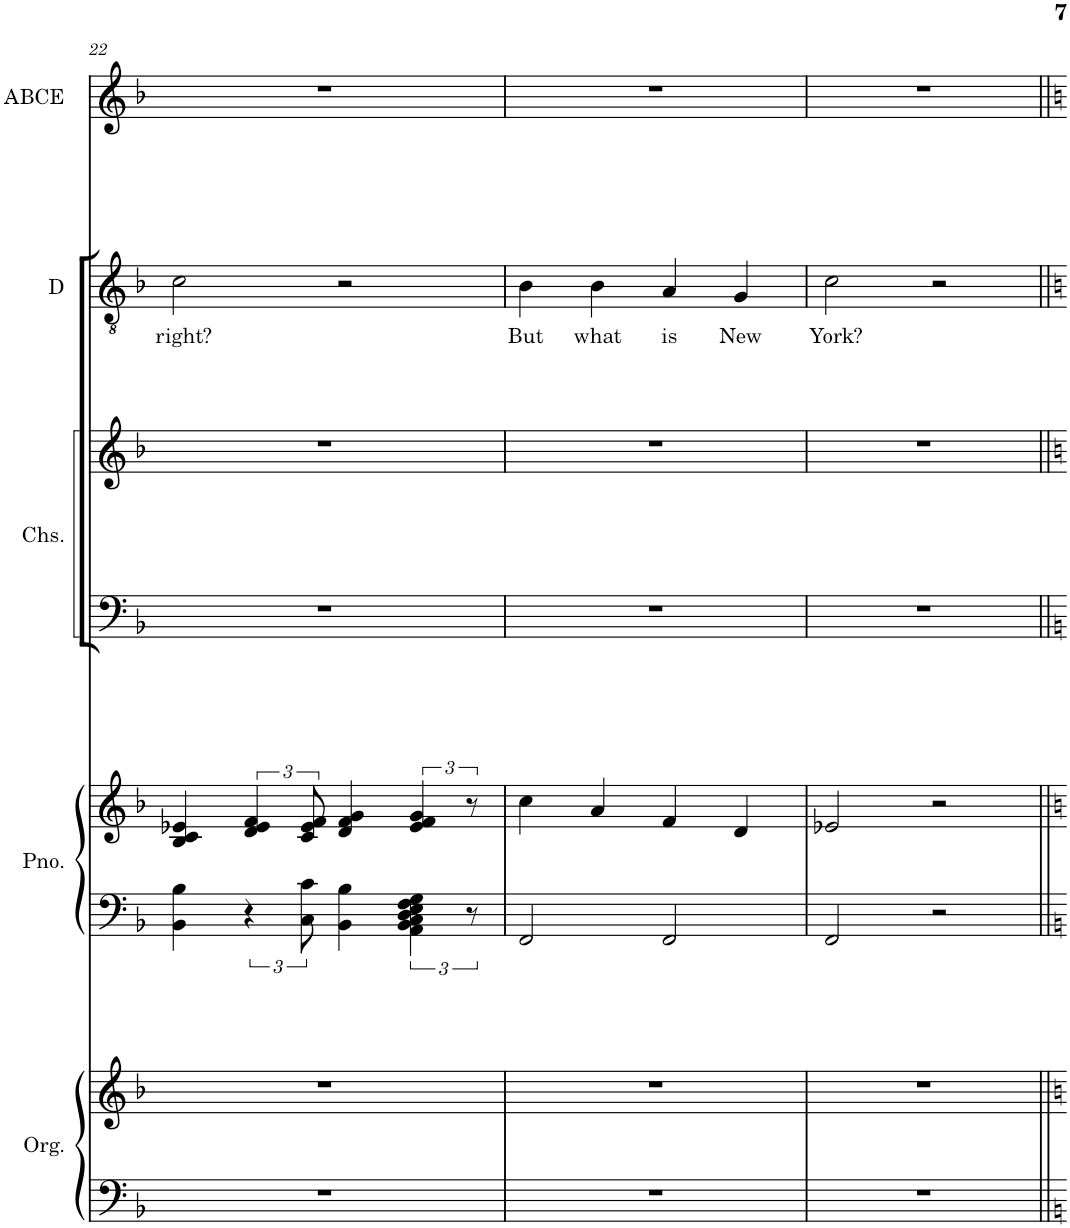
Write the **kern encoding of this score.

**kern	**kern	**kern	**kern	**kern	**kern	**kern	**text	**kern
*part5	*part5	*part4	*part4	*part3	*part3	*part2	*part2	*part1
*staff8	*staff7	*staff6	*staff5	*staff4	*staff3	*staff2	*staff2	*staff1
*I"Organ	*	*I"Piano	*	*I"Chorus	*	*I"Dan	*	*I"Allie Belle Celle Ellie
*I'Org.	*	*I'Pno.	*	*I'Chs.	*	*I'D	*	*I'ABCE
!!LO:PB:g=z
*clefF4	*clefG2	*clefF4	*clefG2	*clefF4	*clefG2	*clefGv2	*	*clefG2
*	*	*	*	*	*	*Trd1c2	*	*Trd1c2
*k[b-]	*k[b-]	*k[b-]	*k[b-]	*k[b-]	*k[b-]	*k[b-]	*	*k[b-]
*M4/4	*M4/4	*M4/4	*M4/4	*M4/4	*M4/4	*M4/4	*	*M4/4
=22	=22	=22	=22	=22	=22	=22	=22	=22
!	!	!	!	!	!	!	!LO:LY:b	!
1r	1r	4BB-\ 4B-\	4B-/ 4c/ 4e-X/	1r	1r	2c\	right?	1r
.	.	6r	6d/ 6e-/ 6f/	.	.	.	.	.
.	.	12C\ 12c\	12c/ 12e-/ 12f/	.	.	.	.	.
.	.	4BB-\ 4B-\	4d/ 4f/ 4g/	.	.	2r	.	.
.	.	6AA\ 6BB-\ 6C\ 6D\ 6E\ 6F\ 6G\	6e-/ 6f/ 6g/	.	.	.	.	.
.	.	12r	12r	.	.	.	.	.
=23	=23	=23	=23	=23	=23	=23	=23	=23
!	!	!	!	!	!	!	!LO:LY:b	!
1r	1r	2FF/	4cc\	1r	1r	4B-\	But	1r
!	!	!	!	!	!	!	!LO:LY:b	!
.	.	.	4a/	.	.	4B-\	what	.
!	!	!	!	!	!	!	!LO:LY:b	!
.	.	2FF/	4f/	.	.	4A/	is	.
!	!	!	!	!	!	!	!LO:LY:b	!
.	.	.	4d/	.	.	4G/	New	.
=24	=24	=24	=24	=24	=24	=24	=24	=24
!	!	!	!	!	!	!	!LO:LY:b	!
1r	1r	2FF/	2e-X/	1r	1r	2c\	York?	1r
.	.	2r	2r	.	.	2r	.	.
=||	=||	=||	=||	=||	=||	=||	=||	=||
*-	*-	*-	*-	*-	*-	*-	*-	*-
